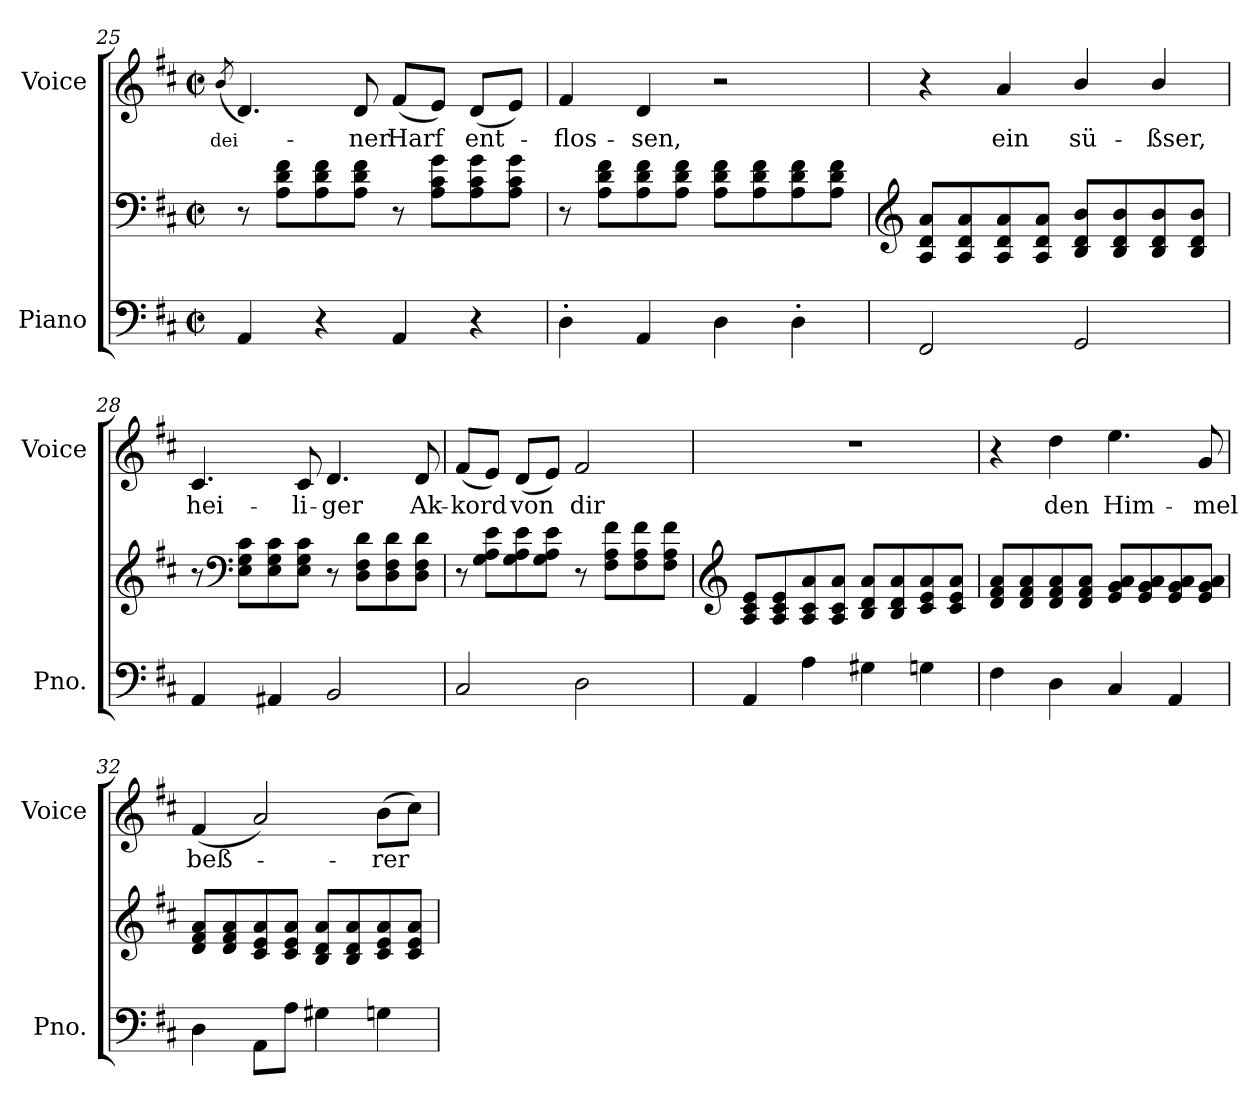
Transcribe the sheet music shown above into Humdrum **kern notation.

**kern	**kern	**kern	**text
*part2	*part2	*part1	*part1
*staff3	*staff2	*staff1	*staff1
*I"Piano	*	*I"Voice	*
*I'Pno.	*	*I'Voice	*
*clefF4	*clefF4	*clefG2	*
*k[f#c#]	*k[f#c#]	*k[f#c#]	*
*D:	*D:	*D:	*
*M2/2	*M2/2	*M2/2	*
*met(c|)	*met(c|)	*met(c|)	*
=25	=25	=25	=25
!	!	!	!LO:LY:b:color=#000000
.	.	(8qbi/	dei-
4AAi/	8r	4.di/)	.
.	8Ai\ 8di 8f#iL	.	.
4r	8Ai\ 8di 8f#i	.	.
!	!	!	!LO:LY:b:color=#000000
.	8Ai\ 8di 8f#iJ	8di/	-ner
!	!	!	!LO:LY:b:color=#000000
4AAi/	8r	(8f#i/L	Harf
.	8Ai\ 8c#i 8giL	8ei/J)	.
!	!	!	!LO:LY:b:color=#000000
4r	8Ai\ 8c#i 8gi	(8di/L	ent-
.	8Ai\ 8c#i 8giJ	8ei/J)	.
=26	=26	=26	=26
!	!	!	!LO:LY:b:color=#000000
4D'i\	8r	4f#i/	-flos-
.	8Ai\ 8di 8f#iL	.	.
!	!	!	!LO:LY:b:color=#000000
4AAi/	8Ai\ 8di 8f#i	4di/	-sen,
.	8Ai\ 8di 8f#iJ	.	.
4Di\	8Ai\ 8di 8f#iL	2r	.
.	8Ai\ 8di 8f#i	.	.
4D'i\	8Ai\ 8di 8f#i	.	.
.	8Ai\ 8di 8f#iJ	.	.
=27	=27	=27	=27
*	*clefG2	*	*
2FF#i/	8Ai/ 8di 8aiL	4r	.
.	8Ai/ 8di 8ai	.	.
!	!	!	!LO:LY:b:color=#000000
.	8Ai/ 8di 8ai	4ai/	ein
.	8Ai/ 8di 8aiJ	.	.
!	!	!	!LO:LY:b:color=#000000
2GGi/	8Bi/ 8di 8biL	4bi/	sü-
.	8Bi/ 8di 8bi	.	.
!	!	!	!LO:LY:b:color=#000000
.	8Bi/ 8di 8bi	4bi/	-ßser,
.	8Bi/ 8di 8biJ	.	.
!!LO:LB:g=z
=28	=28	=28	=28
!	!	!	!LO:LY:b:color=#000000
4AAi/	8r	4.c#i/	hei-
*	*clefF4	*	*
.	8Ei\ 8Gi 8c#iL	.	.
4AA#Xi/	8Ei\ 8Gi 8c#i	.	.
!	!	!	!LO:LY:b:color=#000000
.	8Ei\ 8Gi 8c#iJ	8c#i/	-li-
!	!	!	!LO:LY:b:color=#000000
2BBi/	8r	4.di/	-ger
.	8Di\ 8F#i 8diL	.	.
.	8Di\ 8F#i 8di	.	.
!	!	!	!LO:LY:b:color=#000000
.	8Di\ 8F#i 8diJ	8di/	Ak-
=29	=29	=29	=29
!	!	!	!LO:LY:b:color=#000000
2C#i/	8r	(8f#i/L	-kord
.	8Gi\ 8Ai 8eiL	8ei/J)	.
!	!	!	!LO:LY:b:color=#000000
.	8Gi\ 8Ai 8ei	(8di/L	von
.	8Gi\ 8Ai 8eiJ	8ei/J)	.
!	!	!	!LO:LY:b:color=#000000
2Di\	8r	2f#i/	dir
.	8F#i\ 8Ai 8f#iL	.	.
.	8F#i\ 8Ai 8f#i	.	.
.	8F#i\ 8Ai 8f#iJ	.	.
=30	=30	=30	=30
*	*clefG2	*	*
4AAi/	8Ai/ 8c#i 8eiL	1r	.
.	8Ai/ 8c#i 8ei	.	.
4Ai\	8Ai/ 8c#i 8ai	.	.
.	8Ai/ 8c#i 8aiJ	.	.
4G#Xi\	8Bi/ 8di 8aiL	.	.
.	8Bi/ 8di 8ai	.	.
4Gni\	8c#i/ 8ei 8ai	.	.
.	8c#i/ 8ei 8aiJ	.	.
=31	=31	=31	=31
4F#i\	8di/ 8f#i 8aiL	4r	.
.	8di/ 8f#i 8ai	.	.
!	!	!	!LO:LY:b:color=#000000
4Di\	8di/ 8f#i 8ai	4ddi\	den
.	8di/ 8f#i 8aiJ	.	.
!	!	!	!LO:LY:b:color=#000000
4C#i/	8ei/ 8gi 8aiL	4.eei\	Him-
.	8ei/ 8gi 8ai	.	.
4AAi/	8ei/ 8gi 8ai	.	.
!	!	!	!LO:LY:b:color=#000000
.	8ei/ 8gi 8aiJ	8gi/	-mel
!!LO:LB:g=z
=32	=32	=32	=32
!	!	!	!LO:LY:b:color=#000000
4Di\	8di/ 8f#i 8aiL	(4f#i/	beß-
.	8di/ 8f#i 8ai	.	.
8AAi\L	8c#i/ 8ei 8ai	2ai/)	.
8Ai\J	8c#i/ 8ei 8aiJ	.	.
4G#Xi\	8Bi/ 8di 8aiL	.	.
.	8Bi/ 8di 8ai	.	.
!	!	!	!LO:LY:b:color=#000000
4Gni\	8c#i/ 8ei 8ai	(8bi\L	-rer
.	8c#i/ 8ei 8aiJ	8cc#i\J)	.
=	=	=	=
*-	*-	*-	*-
